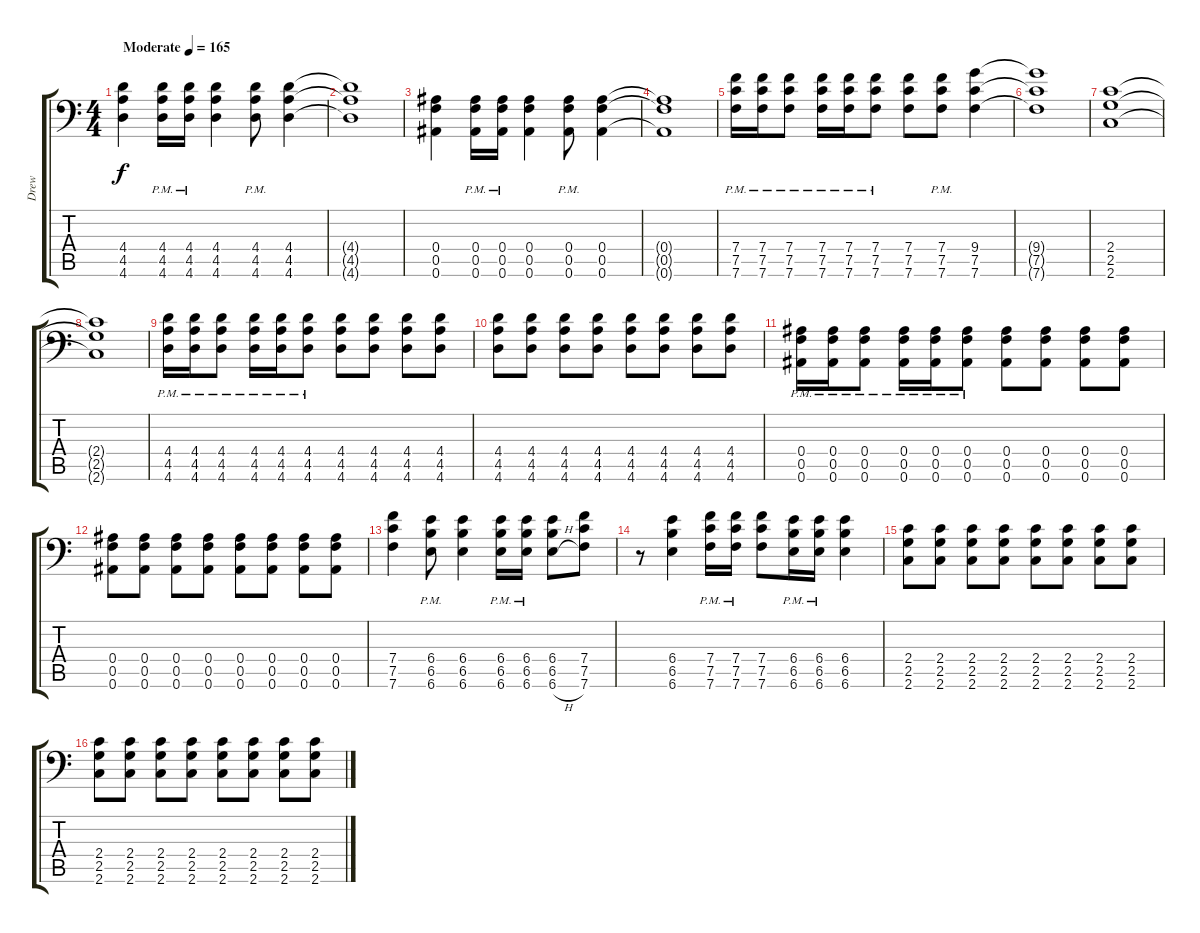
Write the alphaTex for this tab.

\track ("Drew" "Drew") {instrument distortionguitar}
\staff {score tabs}
\tuning (C4 G3 Eb3 Bb2 F2 Bb1) {hide}
\ts (4 4)
\tempo (165 "Moderate")
\clef f4
\ks c
(4.4 4.5 4.6).4{dy f instrument distortionguitar} (4.4{pm} 4.5 4.6).16 (4.4{pm} 4.5 4.6).16 (4.4 4.5 4.6).4 (4.4{pm} 4.5 4.6).8 (4.4 4.5 4.6).4 |
(4.4{t} 4.5{t} 4.6{t}).1 |
(0.4 0.5 0.6).4 (0.4{pm} 0.5 0.6).16 (0.4{pm} 0.5 0.6).16 (0.4 0.5 0.6).4 (0.4{pm} 0.5 0.6).8 (0.4 0.5 0.6).4 |
(0.4{t} 0.5{t} 0.6{t}).1 |
(7.4{pm} 7.5 7.6).16 (7.4{pm} 7.5 7.6).16 (7.4{pm} 7.5 7.6).8 (7.4{pm} 7.5 7.6).16 (7.4{pm} 7.5 7.6).16 (7.4{pm} 7.5 7.6).8 (7.4 7.5 7.6).8 (7.4{pm} 7.5 7.6).8 (9.4 7.5 7.6).4 |
(9.4{t} 7.5{t} 7.6{t}).1 |
(2.4 2.5 2.6).1 |
(2.4{t} 2.5{t} 2.6{t}).1 |
(4.4 4.5{pm} 4.6).16 (4.4 4.5{pm} 4.6).16 (4.4 4.5{pm} 4.6).8 (4.4 4.5{pm} 4.6).16 (4.4 4.5{pm} 4.6).16 (4.4 4.5{pm} 4.6).8 (4.4 4.5 4.6).8 (4.4 4.5 4.6).8 (4.4 4.5 4.6).8 (4.4 4.5 4.6).8 |
(4.4 4.5 4.6).8 (4.4 4.5 4.6).8 (4.4 4.5 4.6).8 (4.4 4.5 4.6).8 (4.4 4.5 4.6).8 (4.4 4.5 4.6).8 (4.4 4.5 4.6).8 (4.4 4.5 4.6).8 |
(0.4 0.5{pm} 0.6).16 (0.4 0.5{pm} 0.6).16 (0.4 0.5{pm} 0.6).8 (0.4 0.5{pm} 0.6).16 (0.4 0.5{pm} 0.6).16 (0.4 0.5{pm} 0.6).8 (0.4 0.5 0.6).8 (0.4 0.5 0.6).8 (0.4 0.5 0.6).8 (0.4 0.5 0.6).8 |
(0.4 0.5 0.6).8 (0.4 0.5 0.6).8 (0.4 0.5 0.6).8 (0.4 0.5 0.6).8 (0.4 0.5 0.6).8 (0.4 0.5 0.6).8 (0.4 0.5 0.6).8 (0.4 0.5 0.6).8 |
(7.4 7.5 7.6).4 (6.4 6.5{pm} 6.6).8 (6.4 6.5 6.6).4 (6.4 6.5{pm} 6.6).16 (6.4 6.5{pm} 6.6).16 (6.4 6.5 6.6{h}).8 (7.4 7.5 7.6).8 |
r.8 (6.4 6.5 6.6).4 (7.4 7.5{pm} 7.6).16 (7.4 7.5{pm} 7.6).16 (7.4 7.5 7.6).8 (6.4 6.5{pm} 6.6).16 (6.4 6.5{pm} 6.6).16 (6.4 6.5 6.6).4 |
(2.4 2.5 2.6).8 (2.4 2.5 2.6).8 (2.4 2.5 2.6).8 (2.4 2.5 2.6).8 (2.4 2.5 2.6).8 (2.4 2.5 2.6).8 (2.4 2.5 2.6).8 (2.4 2.5 2.6).8 |
(2.4 2.5 2.6).8 (2.4 2.5 2.6).8 (2.4 2.5 2.6).8 (2.4 2.5 2.6).8 (2.4 2.5 2.6).8 (2.4 2.5 2.6).8 (2.4 2.5 2.6).8 (2.4 2.5 2.6).8
